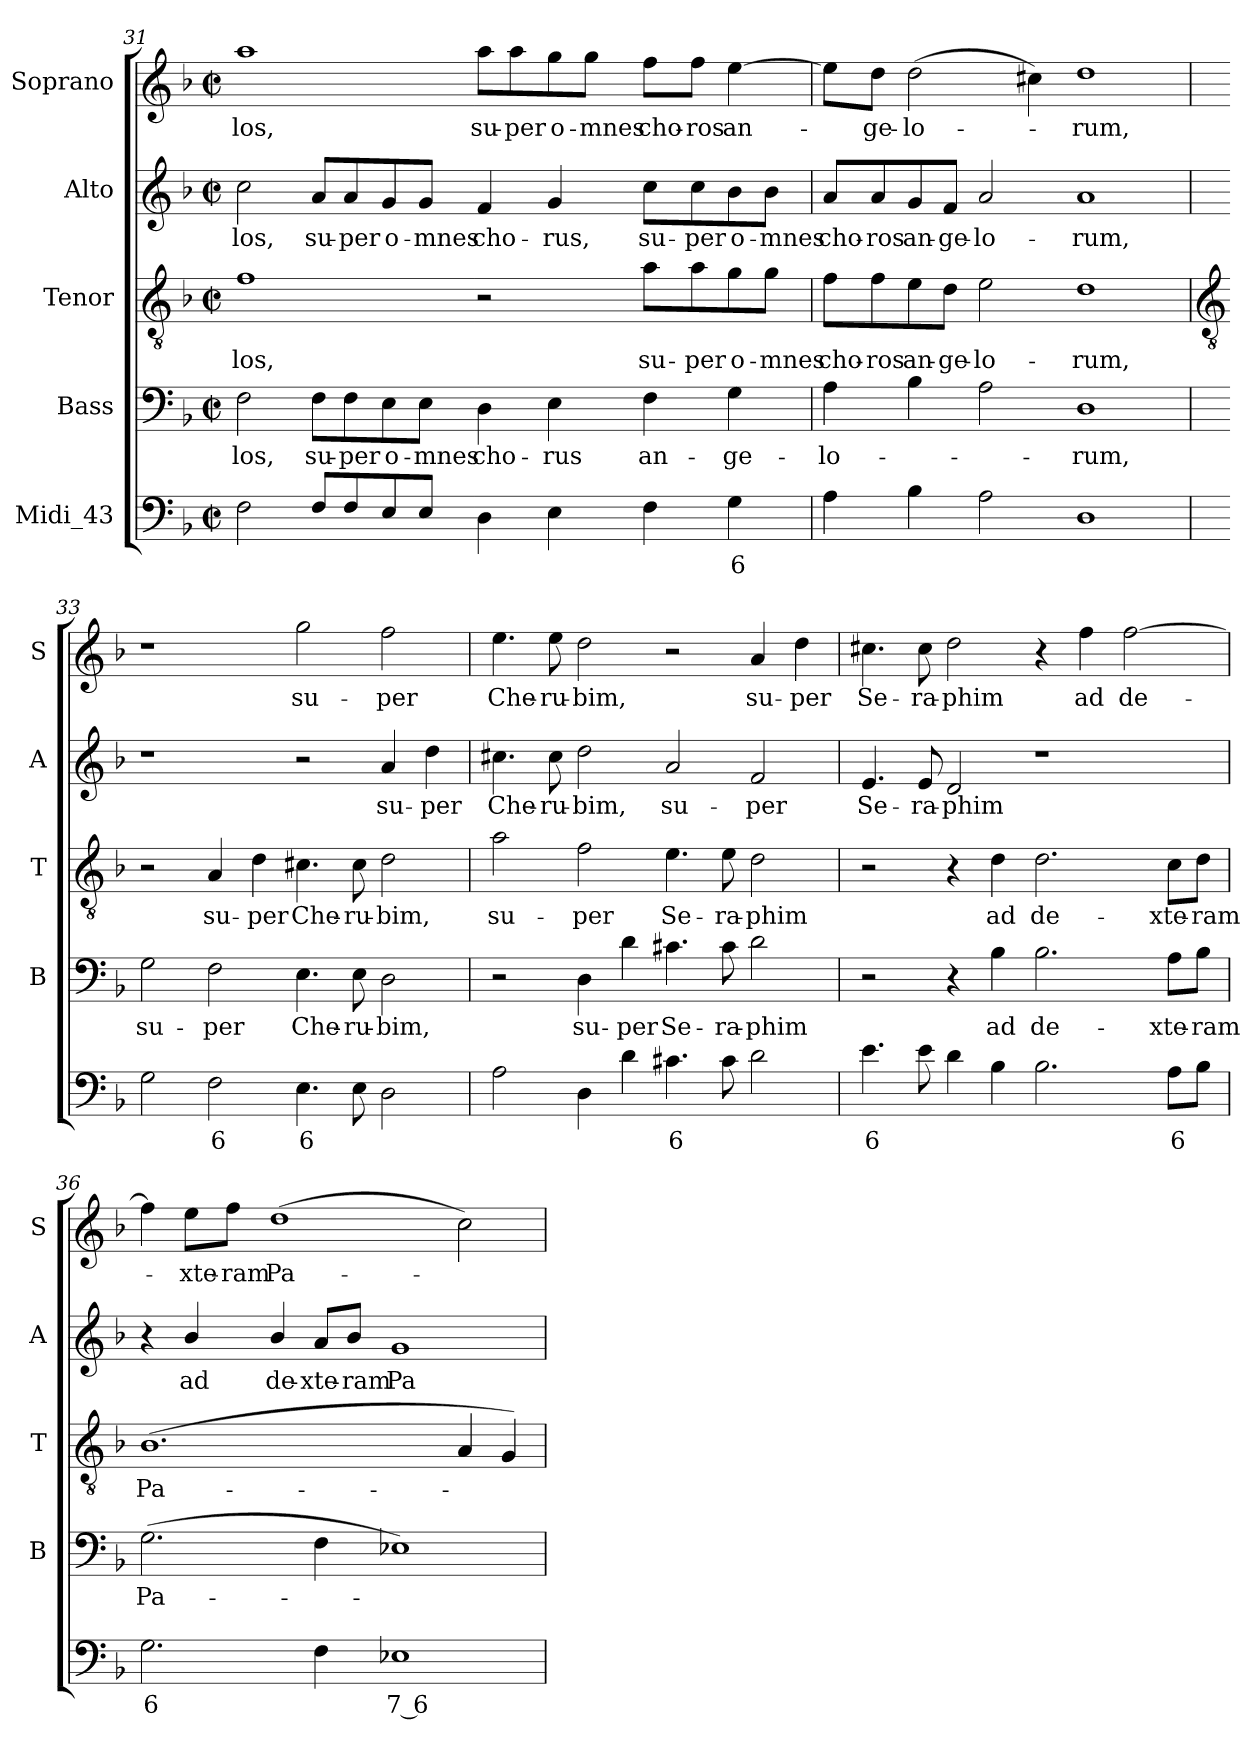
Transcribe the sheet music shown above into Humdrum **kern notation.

**kern	**text	**kern	**text	**kern	**text	**kern	**text	**kern	**text
*part5	*part5	*part4	*part4	*part3	*part3	*part2	*part2	*part1	*part1
*staff5	*staff5	*staff4	*staff4	*staff3	*staff3	*staff2	*staff2	*staff1	*staff1
*I"Midi_43	*	*I"Bass	*	*I"Tenor	*	*I"Alto	*	*I"Soprano	*
*	*	*I'B	*	*I'T	*	*I'A	*	*I'S	*
*clefF4	*	*clefF4	*	*clefGv2	*	*clefG2	*	*clefG2	*
*k[b-]	*	*k[b-]	*	*k[b-]	*	*k[b-]	*	*k[b-]	*
*F:	*	*F:	*	*F:	*	*F:	*	*F:	*
*M4/2	*	*M4/2	*	*M4/2	*	*M4/2	*	*M4/2	*
*met(c|)	*	*met(c|)	*	*met(c|)	*	*met(c|)	*	*met(c|)	*
=31	=31	=31	=31	=31	=31	=31	=31	=31	=31
!	!	!	!LO:LY:b	!	!LO:LY:b	!	!LO:LY:b	!	!LO:LY:b
2F\	.	2F\	-los,	1f	los,	2cc	-los,	1aa	-los,
!	!	!	!LO:LY:b	!	!	!	!LO:LY:b	!	!
8F/L	.	8F\L	su-	.	.	8a/L	su-	.	.
!	!	!	!LO:LY:b	!	!	!	!LO:LY:b	!	!
8F/	.	8F\	-per	.	.	8a/	-per	.	.
!	!	!	!LO:LY:b	!	!	!	!LO:LY:b	!	!
8E	.	8E\	o-	.	.	8g/	o-	.	.
!	!	!	!LO:LY:b	!	!	!	!LO:LY:b	!	!
8EJ	.	8E\J	-mnes	.	.	8g/J	-mnes	.	.
!	!	!	!LO:LY:b	!	!	!	!LO:LY:b	!	!LO:LY:b
4D	.	4D	cho-	2r	.	4f	cho-	8aa\L	su-
!	!	!	!	!	!	!	!	!	!LO:LY:b
.	.	.	.	.	.	.	.	8aa\	-per
!	!	!	!LO:LY:b	!	!	!	!LO:LY:b	!	!LO:LY:b
4E	.	4E	-rus	.	.	4g	-rus,	8gg\	o-
!	!	!	!	!	!	!	!	!	!LO:LY:b
.	.	.	.	.	.	.	.	8gg\J	-mnes
!	!	!	!LO:LY:b	!	!LO:LY:b	!	!LO:LY:b	!	!LO:LY:b
4F	.	4F	an-	8a\L	su-	8cc\L	su-	8ff\L	cho-
!	!	!	!	!	!LO:LY:b	!	!LO:LY:b	!	!LO:LY:b
.	.	.	.	8a\	-per	8cc\	-per	8ff\J	-ros
!	!LO:LY:b	!	!LO:LY:b	!	!LO:LY:b	!	!LO:LY:b	!	!LO:LY:b
4G	6	4G	-ge-	8g\	o-	8b-\	o-	[4ee	an-
!	!	!	!	!	!LO:LY:b	!	!LO:LY:b	!	!
.	.	.	.	8g\J	-mnes	8b-\J	-mnes	.	.
=32	=32	=32	=32	=32	=32	=32	=32	=32	=32
!	!	!	!LO:LY:b	!	!LO:LY:b	!	!LO:LY:b	!	!
4A	.	4A	-lo-	8f\L	cho-	8a/L	cho-	8ee\L]	.
!	!	!	!	!	!LO:LY:b	!	!LO:LY:b	!	!LO:LY:b
.	.	.	.	8f\	-ros	8a/	-ros	8dd\J	ge-
!	!	!	!	!	!LO:LY:b	!	!LO:LY:b	!	!LO:LY:b
4B-	.	4B-	.	8e\	an-	8g/	an-	(>2dd	-lo-
!	!	!	!	!	!LO:LY:b	!	!LO:LY:b	!	!
.	.	.	.	8d\J	-ge-	8f/J	-ge-	.	.
!	!	!	!	!	!LO:LY:b	!	!LO:LY:b	!	!
2A	.	2A	.	2e	-lo-	2a	-lo-	.	.
.	.	.	.	.	.	.	.	4cc#X)	.
!	!	!	!LO:LY:b	!	!LO:LY:b	!	!LO:LY:b	!	!LO:LY:b
1D	.	1D	rum,	1d	-rum,	1a	-rum,	1dd	rum,
!!LO:LB:g=z
=33	=33	=33	=33	=33	=33	=33	=33	=33	=33
*	*	*	*	*clefGv2	*	*	*	*	*
!	!	!	!LO:LY:b	!	!	!	!	!	!
2G	.	2G	su-	2r	.	1r	.	1r	.
!	!LO:LY:b	!	!LO:LY:b	!	!LO:LY:b	!	!	!	!
2F	6	2F	-per	4A	su-	.	.	.	.
!	!	!	!	!	!LO:LY:b	!	!	!	!
.	.	.	.	4d	-per	.	.	.	.
!	!LO:LY:b	!	!LO:LY:b	!	!LO:LY:b	!	!	!	!LO:LY:b
4.E	6	4.E	Che-	4.c#X	Che-	2r	.	2gg	su-
!	!	!	!LO:LY:b	!	!LO:LY:b	!	!	!	!
8E	.	8E	-ru-	8c#	-ru-	.	.	.	.
!	!	!	!LO:LY:b	!	!LO:LY:b	!	!LO:LY:b	!	!LO:LY:b
2D	.	2D	-bim,	2d	-bim,	4a	su-	2ff	-per
!	!	!	!	!	!	!	!LO:LY:b	!	!
.	.	.	.	.	.	4dd	-per	.	.
=34	=34	=34	=34	=34	=34	=34	=34	=34	=34
!	!	!	!	!	!LO:LY:b	!	!LO:LY:b	!	!LO:LY:b
2A	.	2r	.	2a	su-	4.cc#X	Che-	4.ee	Che-
!	!	!	!	!	!	!	!LO:LY:b	!	!LO:LY:b
.	.	.	.	.	.	8cc#	-ru-	8ee	-ru-
!	!	!	!LO:LY:b	!	!LO:LY:b	!	!LO:LY:b	!	!LO:LY:b
4D	.	4D	su-	2f	-per	2dd	-bim,	2dd	-bim,
!	!	!	!LO:LY:b	!	!	!	!	!	!
4d	.	4d	-per	.	.	.	.	.	.
!	!LO:LY:b	!	!LO:LY:b	!	!LO:LY:b	!	!LO:LY:b	!	!
4.c#X	6	4.c#X	Se-	4.e	Se-	2a	su-	2r	.
!	!	!	!LO:LY:b	!	!LO:LY:b	!	!	!	!
8c#	.	8c#	-ra-	8e	-ra-	.	.	.	.
!	!	!	!LO:LY:b	!	!LO:LY:b	!	!LO:LY:b	!	!LO:LY:b
2d	.	2d	-phim	2d	-phim	2f	-per	4a	su-
!	!	!	!	!	!	!	!	!	!LO:LY:b
.	.	.	.	.	.	.	.	4dd	-per
=35	=35	=35	=35	=35	=35	=35	=35	=35	=35
!	!LO:LY:b	!	!	!	!	!	!LO:LY:b	!	!LO:LY:b
4.e	6	2r	.	2r	.	4.e	Se-	4.cc#X	Se-
!	!	!	!	!	!	!	!LO:LY:b	!	!LO:LY:b
8e	.	.	.	.	.	8e	-ra-	8cc#	-ra-
!	!	!	!	!	!	!	!LO:LY:b	!	!LO:LY:b
4d	.	4r	.	4r	.	2d	-phim	2dd	-phim
!	!	!	!LO:LY:b	!	!LO:LY:b	!	!	!	!
4B-	.	4B-	ad	4d	ad	.	.	.	.
!	!	!	!LO:LY:b	!	!LO:LY:b	!	!	!	!
2.B-	.	2.B-	de-	2.d	de-	1r	.	4r	.
!	!	!	!	!	!	!	!	!	!LO:LY:b
.	.	.	.	.	.	.	.	4ff	ad
!	!	!	!	!	!	!	!	!	!LO:LY:b
.	.	.	.	.	.	.	.	[2ff	de-
!	!LO:LY:b	!	!LO:LY:b	!	!LO:LY:b	!	!	!	!
8AL	6	8A\L	-xte-	8c\L	-xte-	.	.	.	.
!	!	!	!LO:LY:b	!	!LO:LY:b	!	!	!	!
8B-J	.	8B-\J	-ram	8d\J	-ram	.	.	.	.
=36	=36	=36	=36	=36	=36	=36	=36	=36	=36
!	!LO:LY:b	!	!LO:LY:b	!	!LO:LY:b	!	!	!	!
2.G	6	(>2.G	Pa-	(<1.B-	Pa-	4r	.	4ff]	.
!	!	!	!	!	!	!	!LO:LY:b	!	!LO:LY:b
.	.	.	.	.	.	4b-/	ad	8ee\L	xte-
!	!	!	!	!	!	!	!	!	!LO:LY:b
.	.	.	.	.	.	.	.	8ff\J	-ram
!	!	!	!	!	!	!	!LO:LY:b	!	!LO:LY:b
.	.	.	.	.	.	4b-/	de-	(>1dd	Pa-
!	!	!	!	!	!	!	!LO:LY:b	!	!
4F	.	4F	.	.	.	8a/L	-xte-	.	.
!	!	!	!	!	!	!	!LO:LY:b	!	!
.	.	.	.	.	.	8b-/J	-ram	.	.
!	!LO:LY:b	!	!	!	!	!	!LO:LY:b	!	!
1E-X	7 6	1E-X)	.	.	.	1g	Pa-	.	.
.	.	.	.	4A	.	.	.	2cc)	.
.	.	.	.	4G)	.	.	.	.	.
=	=	=	=	=	=	=	=	=	=
*-	*-	*-	*-	*-	*-	*-	*-	*-	*-
